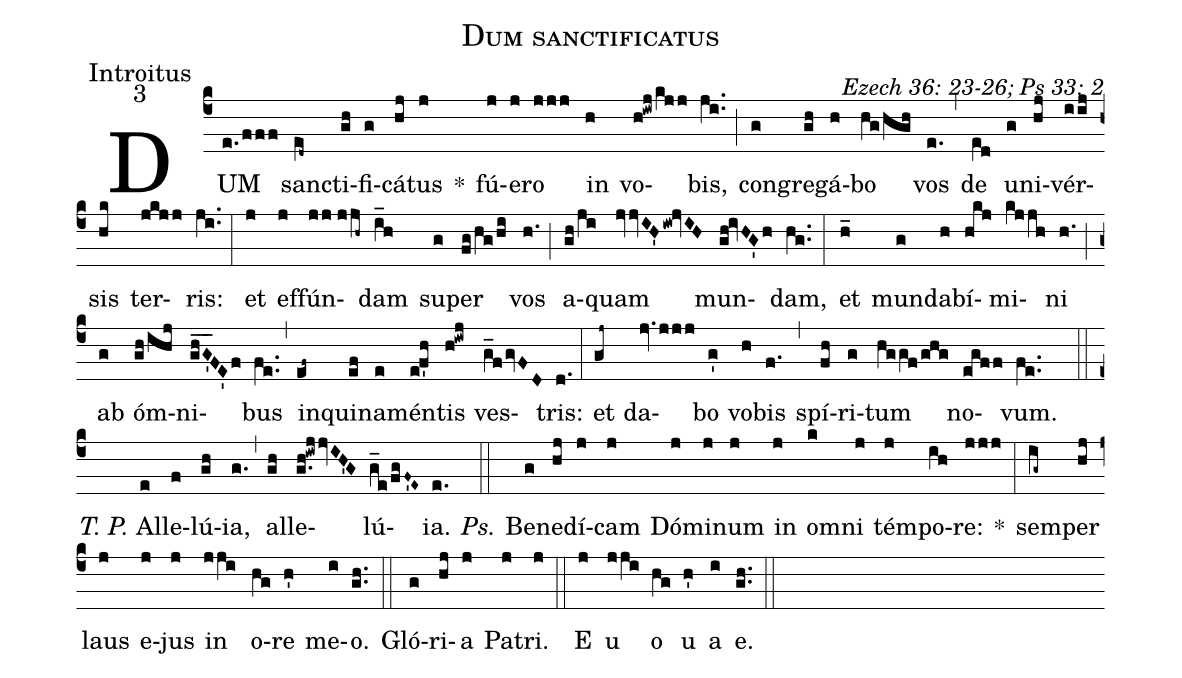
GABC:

name: Dum sanctificatus;
office-part: Introitus;
mode: 3;
commentary: Ezech 36: 23-26; Ps 33: 2;
%%
(c4) DUM(e./fff) sanc(e[ll:1]d~)ti(gh)fi(g)cá(hj)tus(j) *() fú(j)e(j)ro(jjj) in(h) vo(h!iwj/kjj)bis,(ji..) (;) con(g)gre(gh)gá(h)bo(hg/hgh) vos(e.) (,) de(e[ll:1]d) u(g)ni(hj)vér(iij)sis(hk) ter(jkjj)ris:(ji..) (:)
et(j) ef(j)fún(jj//jjh~)dam(i_h) su(g)per(fg/hg/hi) vos(h.) (;) a(gh/ji)quam(jvvIH'iw!jvIH) mun(gh!ivHG'h)dam,(hg..) (:)
et(h_) mun(g)da(h)bí(hkj)mi(kjjh)ni(h.) (;) ab(g) óm(gh/ihj)ni(gh_G'_FE'f)bus(fe..) (,) in(ef~)qui(ef)na(e)mén(ef'h)tis(h!iwj) ves(g_fgvFD)tris:(d.) (:)
et(gj~) da(jv.jjj)bo(g') vo(h)bis(f.) (,) spí(fh)ri(g)tum(hggf/ghg) no(egff)vum.(fe..) (::)
<i>T. P.</i> Al(e)le(f)lú(gh)ia,(g.) (,) al(gh)le(g.h!iwjjvIH'G)lú(g_e/fgF~'E~)ia.(e.) (::)
<i>Ps.</i> Be(g)ne(hj)dí(j)cam(j) Dó(j)mi(j)num(j) in(j) om(k)ni(j) tém(j)po(ih)re:(jjj) *(:)
sem(ig~)per(hj) laus(j) e(j)jus(j) in(jji) o(hg)re(h') me(i)o.(gh..) (::)
Gló(g)ri(hj)a(j) Pa(j)tri.(j) (::)
<eu>E(j) u(jji) o(hg) u(h') a(i) e.</eu>(gh..) (::)
